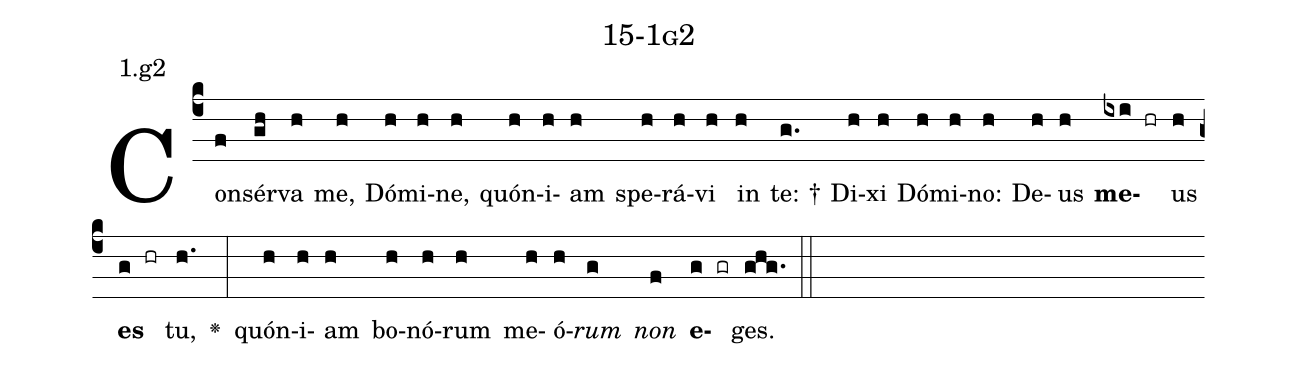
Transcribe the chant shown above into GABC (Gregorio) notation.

name: 15-1g2;
annotation: 1.g2;
%%
(c4)Con(f)sér(gh)va(h) me,(h) Dó(h)mi(h)ne,(h) quón(h)i(h)am(h) spe(h)rá(h)vi(h) in(h) te: †(g.) Di(h)xi(h) Dó(h)mi(h)no:(h) De(h)us(h) <b>me</b>(ixi hr)us(h) <b>es</b>(g hr) tu,(h.) <v>\greheightstar</v>(:) quón(h)i(h)am(h) bo(h)nó(h)rum(h) me(h)ó(h)<i>rum</i>(g) <i>non</i>(f) <b>e</b>(g gr)ges.(ghg.) (::)


%E(h) u(h) o(g) u(f) a(g) e.(ghg.) (::)
